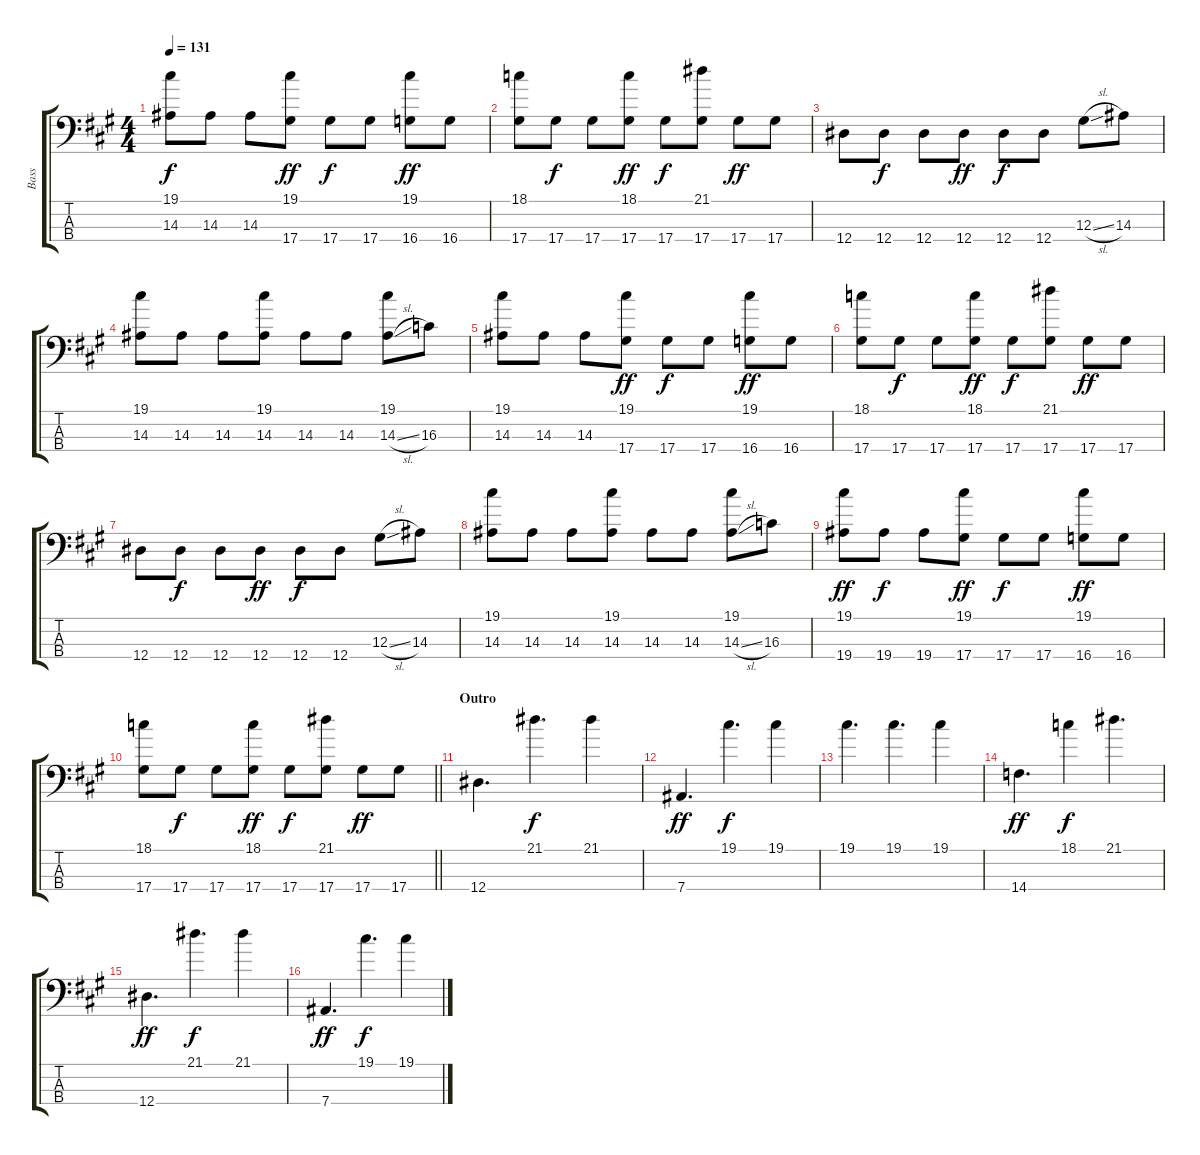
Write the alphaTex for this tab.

\track ("Bass" "Bass") {instrument electricbassfinger}
\staff {score tabs}
\tuning (Gb2 Db2 Ab1 Eb1) {hide}
\ts (4 4)
\tempo 131
\clef f4
\ks a
(19.1 14.3).8{dy f} 14.3.8 14.3.8 (19.1 17.4).8{dy ff} 17.4.8{dy f} 17.4.8 (19.1 16.4).8{dy ff} 16.4.8 |
(18.1 17.4).8 17.4.8{dy f} 17.4.8 (18.1 17.4).8{dy ff} 17.4.8{dy f} (21.1 17.4).8 17.4.8{dy ff} 17.4.8 |
12.4.8 12.4.8{dy f} 12.4.8 12.4.8{dy ff} 12.4.8{dy f} 12.4.8 12.3{sl}.8 14.3.8 |
(19.1 14.3).8 14.3.8 14.3.8 (19.1 14.3).8 14.3.8 14.3.8 (19.1 14.3{sl}).8 16.3.8 |
(19.1 14.3).8 14.3.8 14.3.8 (19.1 17.4).8{dy ff} 17.4.8{dy f} 17.4.8 (19.1 16.4).8{dy ff} 16.4.8 |
(18.1 17.4).8 17.4.8{dy f} 17.4.8 (18.1 17.4).8{dy ff} 17.4.8{dy f} (21.1 17.4).8 17.4.8{dy ff} 17.4.8 |
12.4.8 12.4.8{dy f} 12.4.8 12.4.8{dy ff} 12.4.8{dy f} 12.4.8 12.3{sl}.8 14.3.8 |
(19.1 14.3).8 14.3.8 14.3.8 (19.1 14.3).8 14.3.8 14.3.8 (19.1 14.3{sl}).8 16.3.8 |
(19.1 19.4).8{dy ff} 19.4.8{dy f} 19.4.8 (19.1 17.4).8{dy ff} 17.4.8{dy f} 17.4.8 (19.1 16.4).8{dy ff} 16.4.8 |
\barLineRight lightlight
(18.1 17.4).8 17.4.8{dy f} 17.4.8 (18.1 17.4).8{dy ff} 17.4.8{dy f} (21.1 17.4).8 17.4.8{dy ff} 17.4.8 |
\section ("" "Outro")
12.4.4{d} 21.1.4{d dy f} 21.1.4 |
7.4.4{d dy ff} 19.1.4{d dy f} 19.1.4 |
19.1.4{d} 19.1.4{d} 19.1.4 |
14.4.4{d dy ff} 18.1.4{dy f} 21.1.4{d} |
12.4.4{d dy ff} 21.1.4{d dy f} 21.1.4 |
7.4.4{d dy ff} 19.1.4{d dy f} 19.1.4
